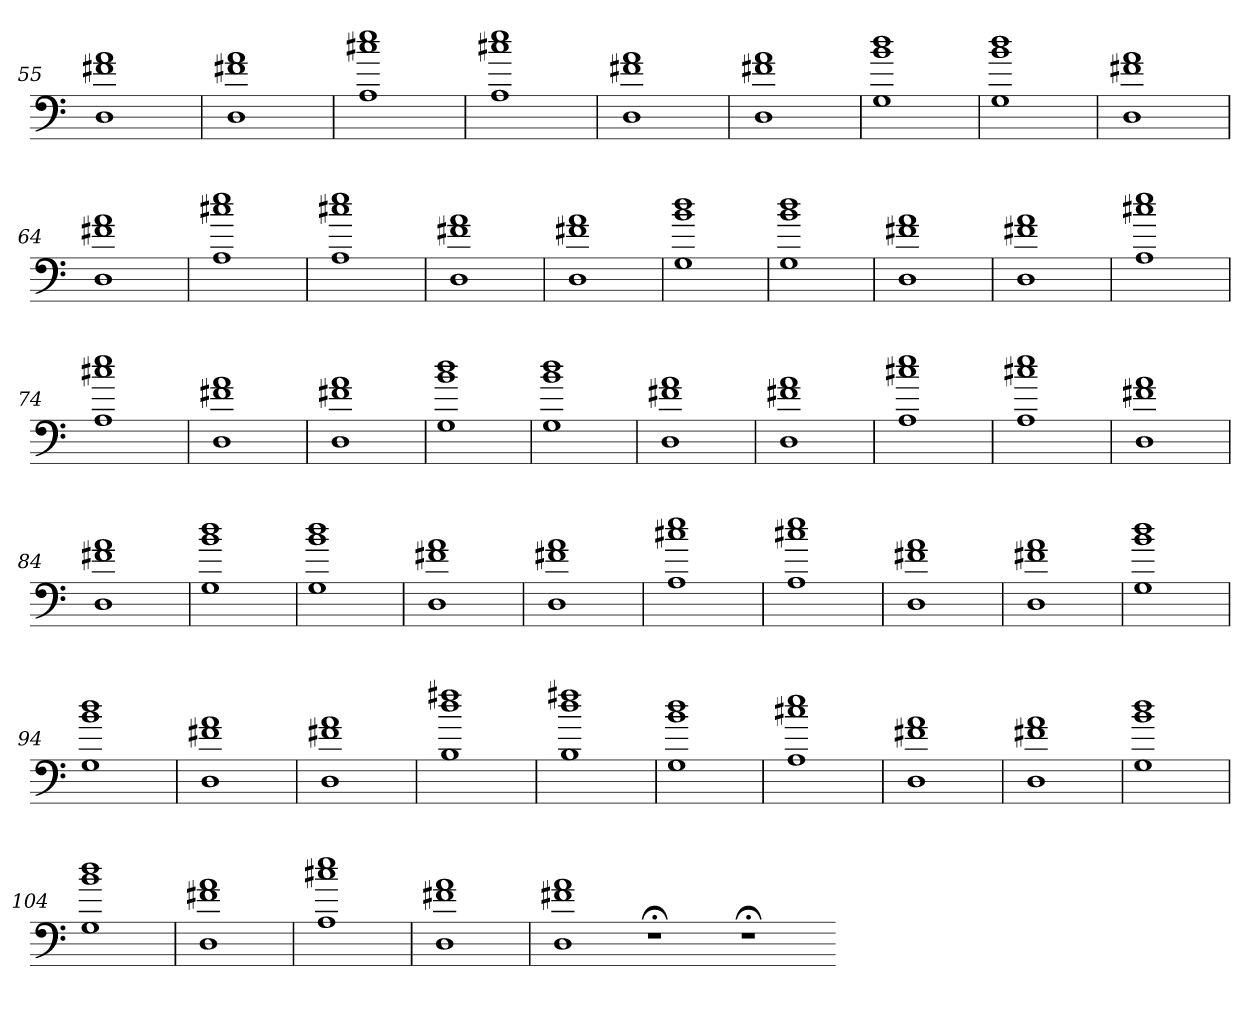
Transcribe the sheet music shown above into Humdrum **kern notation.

**kern
*part1
*staff1
=55
1D 1f#X 1a
=56
1D 1f#X 1a
=57
1A 1cc#X 1ee
=58
1A 1cc#X 1ee
=59
1D 1f#X 1a
=60
1D 1f#X 1a
=61
1G 1b 1dd
=62
1G 1b 1dd
=63
1D 1f#X 1a
=64
1D 1f#X 1a
=65
1A 1cc#X 1ee
=66
1A 1cc#X 1ee
=67
1D 1f#X 1a
=68
1D 1f#X 1a
=69
1G 1b 1dd
=70
1G 1b 1dd
=71
1D 1f#X 1a
=72
1D 1f#X 1a
=73
1A 1cc#X 1ee
=74
1A 1cc#X 1ee
=75
1D 1f#X 1a
=76
1D 1f#X 1a
=77
1G 1b 1dd
=78
1G 1b 1dd
=79
1D 1f#X 1a
=80
1D 1f#X 1a
=81
1A 1cc#X 1ee
=82
1A 1cc#X 1ee
=83
1D 1f#X 1a
=84
1D 1f#X 1a
=85
1G 1b 1dd
=86
1G 1b 1dd
=87
1D 1f#X 1a
=88
1D 1f#X 1a
=89
1A 1cc#X 1ee
=90
1A 1cc#X 1ee
=91
1D 1f#X 1a
=92
1D 1f#X 1a
=93
1G 1b 1dd
=94
1G 1b 1dd
=95
1D 1f#X 1a
=96
1D 1f#X 1a
=97
1B 1dd 1ff#X
=98
1B 1dd 1ff#X
=99
1G 1b 1dd
=100
1A 1cc#X 1ee
=101
1D 1f#X 1a
=102
1D 1f#X 1a
=103
1G 1b 1dd
=104
1G 1b 1dd
=105
1D 1f#X 1a
=106
1A 1cc#X 1ee
=107
1D 1f#X 1a
=108
1D 1f#X 1a
1r;<
1r;<
=-
*-
